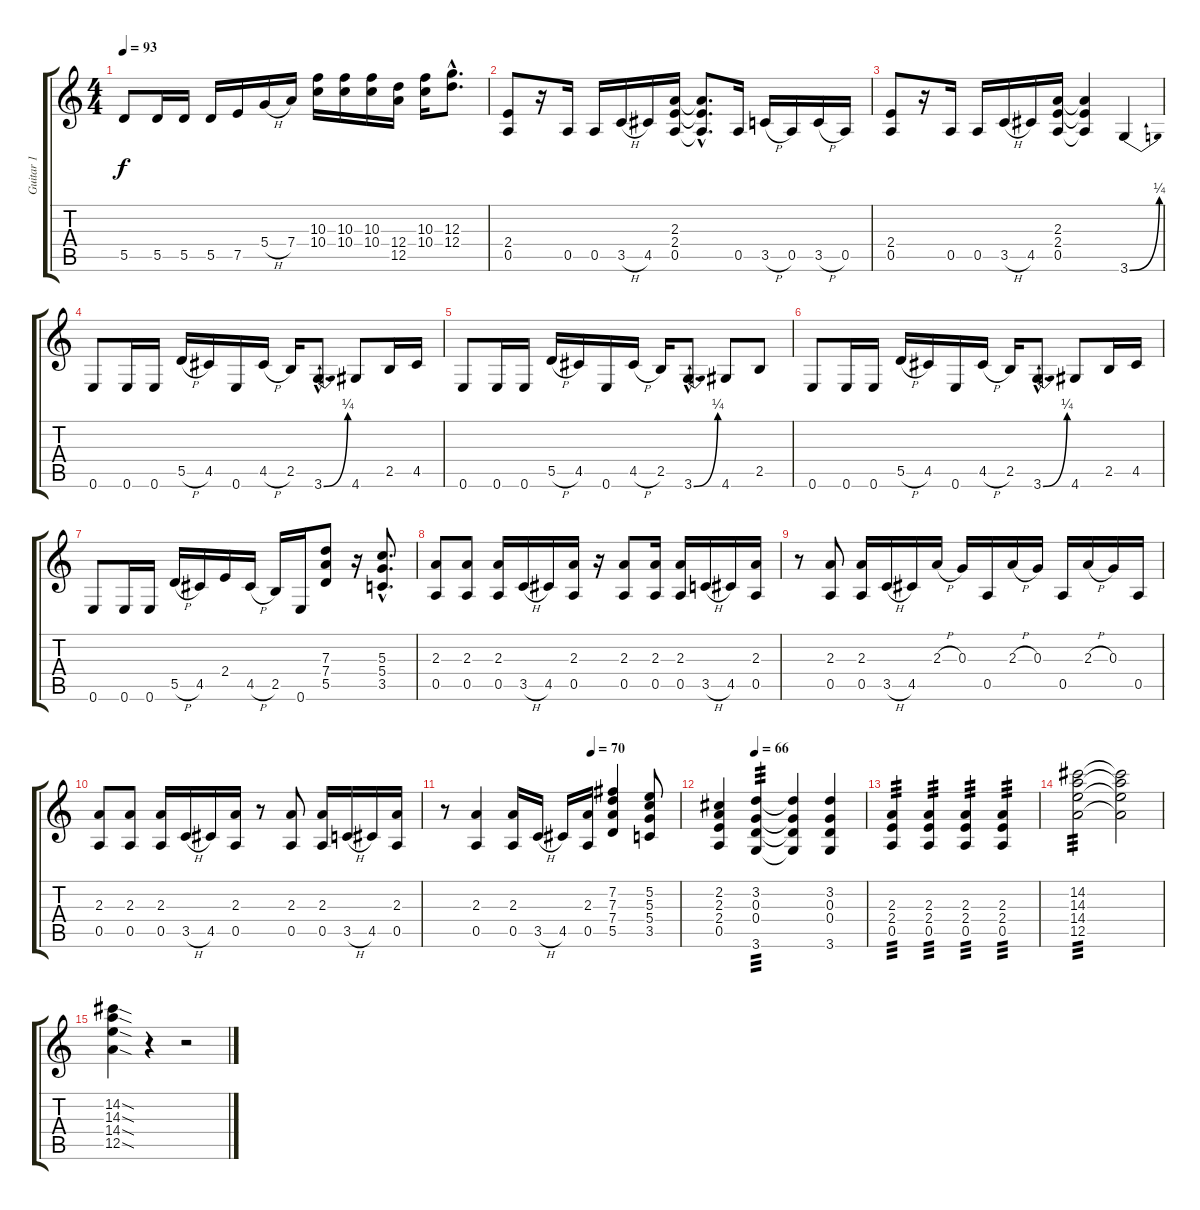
\track ("Guitar 1" "Guitar 1") {instrument overdrivenguitar}
\staff {score tabs}
\tuning (E4 B3 G3 D3 A2 E2) {hide}
\ts (4 4)
\tempo 93
\clef g2
\ks c
5.5.8{dy f} 5.5.16 5.5.16 5.5.16 7.5.16 5.4{h}.16 7.4.16 (10.3 10.4).16 (10.3 10.4).16 (10.3 10.4).16 (12.4 12.5).16 (10.3 10.4).16 (12.3{hac} 12.4{hac}).8{d} |
(2.4 0.5).8 r.16 0.5.16 0.5.16 3.5{h}.16 4.5.16 (2.3 2.4 0.5).16 (2.3{hac t} 2.4{hac t} 0.5{hac t}).8{d} 0.5.16 3.5{h}.16 0.5.16 3.5{h}.16 0.5.16 |
(2.4 0.5).8 r.16 0.5.16 0.5.16 3.5{h}.16 4.5.16 (2.3 2.4 0.5).16 (2.3{t} 2.4{t} 0.5{t}).4 3.6{be (bend 0 0 60 1)}.4 |
0.6.8 0.6.16 0.6.16 5.5{h}.16 4.5.16 0.6.16 4.5{h}.16 2.5.16 3.6{be (bend 0 0 60 1) hac}.8{d} 4.6.8 2.5.16 4.5.16 |
0.6.8 0.6.16 0.6.16 5.5{h}.16 4.5.16 0.6.16 4.5{h}.16 2.5.16 3.6{be (bend 0 0 60 1) hac}.8{d} 4.6.8 2.5.8 |
0.6.8 0.6.16 0.6.16 5.5{h}.16 4.5.16 0.6.16 4.5{h}.16 2.5.16 3.6{be (bend 0 0 60 1) hac}.8{d} 4.6.8 2.5.16 4.5.16 |
0.6.8 0.6.16 0.6.16 5.5{h}.16 4.5.16 2.4.16 4.5{h}.16 2.5.16 0.6.16 (7.3 7.4 5.5).8 r.16 (5.3{hac} 5.4{hac} 3.5{hac}).8{d} |
(2.3 0.5).8 (2.3 0.5).8 (2.3 0.5).16 3.5{h}.16 4.5.16 (2.3 0.5).16 r.16 (2.3 0.5).8 (2.3 0.5).16 (2.3 0.5).16 3.5{h}.16 4.5.16 (2.3 0.5).16 |
r.8 (2.3 0.5).8 (2.3 0.5).16 3.5{h}.16 4.5.16 2.3{h}.16 0.3.16 0.5.16 2.3{h}.16 0.3.16 0.5.16 2.3{h}.16 0.3.16 0.5.16 |
(2.3 0.5).8 (2.3 0.5).8 (2.3 0.5).16 3.5{h}.16 4.5.16 (2.3 0.5).16 r.8 (2.3 0.5).8 (2.3 0.5).16 3.5{h}.16 4.5.16 (2.3 0.5).16 |
\tempo (70 0.625)
r.8 (2.3 0.5).4 (2.3 0.5).16 3.5{h}.16 4.5.16 (2.3 0.5).16 (7.2 7.3 7.4 5.5).4 (5.2 5.3 5.4 3.5).8 |
\tempo (66 0.25)
(2.2 2.3 2.4 0.5).4 (3.2 0.3 0.4 3.6).4{tp 3} (3.2{t} 0.3{t} 0.4{t} 3.6{t}).4 (3.2 0.3 0.4 3.6).4 |
(2.3 2.4 0.5).4{tp 3} (2.3 2.4 0.5).4{tp 3} (2.3 2.4 0.5).4{tp 3} (2.3 2.4 0.5).4{tp 3} |
(14.2 14.3 14.4 12.5).2{tp 3} (14.2{t} 14.3{t} 14.4{t} 12.5{t}).2 |
(14.2{sod} 14.3{sod} 14.4{sod} 12.5{sod}).4 r.4 r.2
